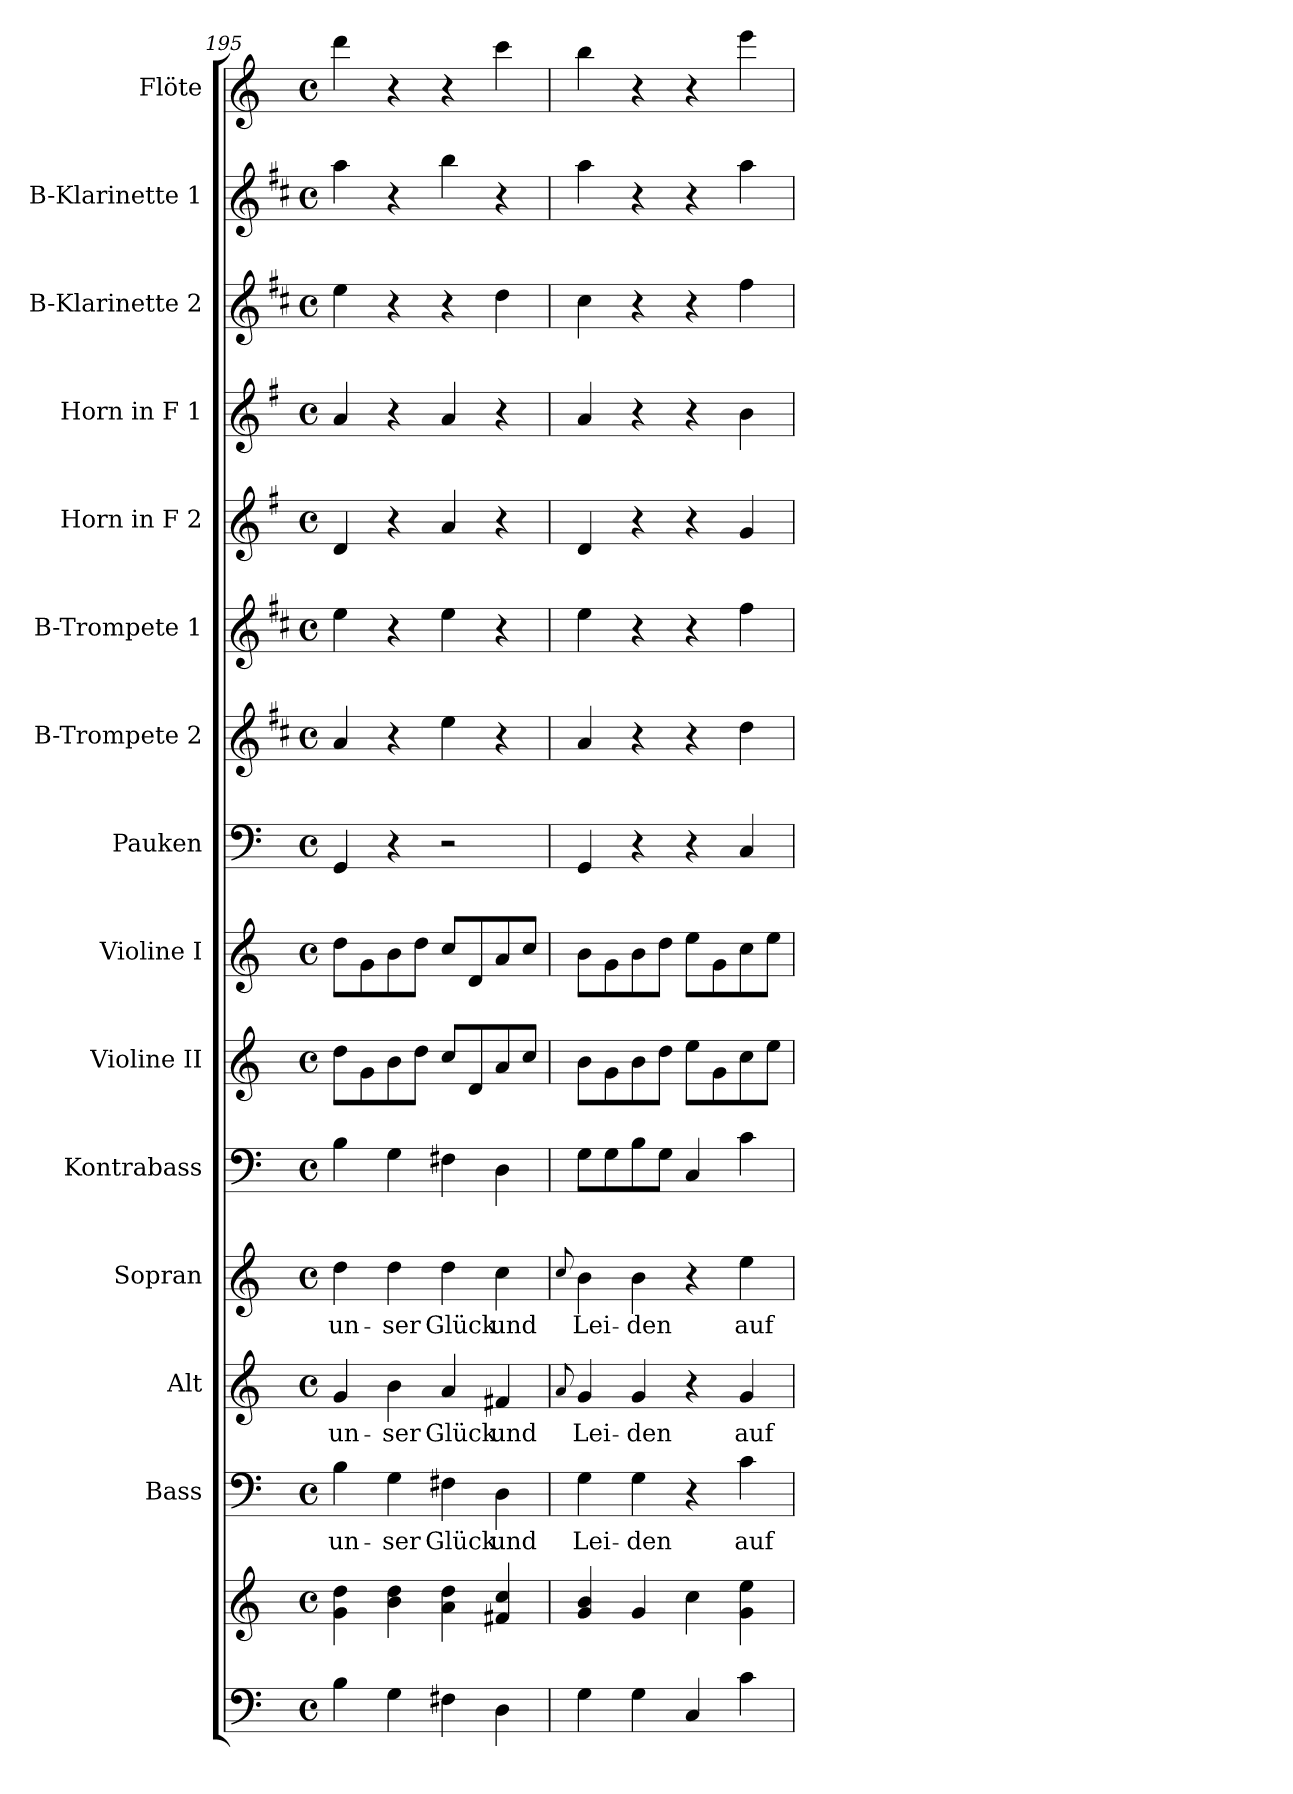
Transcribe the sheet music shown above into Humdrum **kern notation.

**kern	**kern	**kern	**text	**kern	**text	**kern	**text	**kern	**kern	**kern	**kern	**kern	**kern	**kern	**kern	**kern	**kern	**kern
*part15	*part15	*part14	*part14	*part13	*part13	*part12	*part12	*part11	*part10	*part9	*part8	*part7	*part6	*part5	*part4	*part3	*part2	*part1
*staff16	*staff15	*staff14	*staff14	*staff13	*staff13	*staff12	*staff12	*staff11	*staff10	*staff9	*staff8	*staff7	*staff6	*staff5	*staff4	*staff3	*staff2	*staff1
*	*	*I"Bass	*	*I"Alt	*	*I"Sopran	*	*I"Kontrabass	*I"Violine II	*I"Violine I	*I"Pauken	*I"B-Trompete 2	*I"B-Trompete 1	*I"Horn in F 2	*I"Horn in F 1	*I"B-Klarinette 2	*I"B-Klarinette 1	*I"Flöte
*	*	*I'B.	*	*I'A.	*	*I'S.	*	*I'Kb.	*I'Vl. II	*I'Vl. I	*I'Pk.	*I'B Trp. 2	*I'B Trp. 1	*	*	*I'B Kl. 2	*I'B Kl. 1	*I'Fl.
*clefF4	*clefG2	*clefF4	*	*clefG2	*	*clefG2	*	*clefF4	*clefG2	*clefG2	*clefF4	*clefG2	*clefG2	*clefG2	*clefG2	*clefG2	*clefG2	*clefG2
*	*	*	*	*	*	*	*	*ITrd7c12	*	*	*	*ITrd1c2	*ITrd1c2	*ITrd4c7	*ITrd4c7	*ITrd1c2	*ITrd1c2	*
*k[]	*k[]	*k[]	*	*k[]	*	*k[]	*	*k[]	*k[]	*k[]	*k[]	*k[]	*k[]	*k[]	*k[]	*k[]	*k[]	*k[]
*C:	*C:	*C:	*	*C:	*	*C:	*	*C:	*C:	*C:	*C:	*C:	*C:	*C:	*C:	*C:	*C:	*C:
*M4/4	*M4/4	*M4/4	*	*M4/4	*	*M4/4	*	*M4/4	*M4/4	*M4/4	*M4/4	*M4/4	*M4/4	*M4/4	*M4/4	*M4/4	*M4/4	*M4/4
*met(c)	*met(c)	*met(c)	*	*met(c)	*	*met(c)	*	*met(c)	*met(c)	*met(c)	*met(c)	*met(c)	*met(c)	*met(c)	*met(c)	*met(c)	*met(c)	*met(c)
=195	=195	=195	=195	=195	=195	=195	=195	=195	=195	=195	=195	=195	=195	=195	=195	=195	=195	=195
!	!	!	!LO:LY:b	!	!LO:LY:b	!	!LO:LY:b	!	!	!	!	!	!	!	!	!	!	!
4B\	4g\ 4dd\	4B\	un-	4g/	un-	4dd\	un-	4BB\	8dd\L	8dd\L	4GG/	4g/	4dd\	4G/	4d/	4dd\	4gg\	4ddd\
.	.	.	.	.	.	.	.	.	8g\	8g\	.	.	.	.	.	.	.	.
!	!	!	!LO:LY:b	!	!LO:LY:b	!	!LO:LY:b	!	!	!	!	!	!	!	!	!	!	!
4G\	4b\ 4dd\	4G\	-ser	4b\	-ser	4dd\	-ser	4GG\	8b\	8b\	4r	4r	4r	4r	4r	4r	4r	4r
.	.	.	.	.	.	.	.	.	8dd\J	8dd\J	.	.	.	.	.	.	.	.
!	!	!	!LO:LY:b	!	!LO:LY:b	!	!LO:LY:b	!	!	!	!	!	!	!	!	!	!	!
4F#X\	4a\ 4dd\	4F#X\	Glück	4a/	Glück	4dd\	Glück	4FF#X\	8cc/L	8cc/L	2r	4dd\	4dd\	4d/	4d/	4r	4aa\	4r
.	.	.	.	.	.	.	.	.	8d/	8d/	.	.	.	.	.	.	.	.
!	!	!	!LO:LY:b	!	!LO:LY:b	!	!LO:LY:b	!	!	!	!	!	!	!	!	!	!	!
4D\	4f#X/ 4cc/	4D\	und	4f#X/	und	4cc\	und	4DD\	8a/	8a/	.	4r	4r	4r	4r	4cc\	4r	4ccc\
.	.	.	.	.	.	.	.	.	8cc/J	8cc/J	.	.	.	.	.	.	.	.
=196	=196	=196	=196	=196	=196	=196	=196	=196	=196	=196	=196	=196	=196	=196	=196	=196	=196	=196
.	.	.	.	8qqa/	.	8qqcc/	.	.	.	.	.	.	.	.	.	.	.	.
!	!	!	!LO:LY:b	!	!LO:LY:b	!	!LO:LY:b	!	!	!	!	!	!	!	!	!	!	!
4G\	4g/ 4b/	4G\	Lei-	4g/	Lei-	4b\	Lei-	8GG\L	8b\L	8b\L	4GG/	4g/	4dd\	4G/	4d/	4b\	4gg\	4bb\
.	.	.	.	.	.	.	.	8GG\	8g\	8g\	.	.	.	.	.	.	.	.
!	!	!	!LO:LY:b	!	!LO:LY:b	!	!LO:LY:b	!	!	!	!	!	!	!	!	!	!	!
4G\	4g/	4G\	-den	4g/	-den	4b\	-den	8BB\	8b\	8b\	4r	4r	4r	4r	4r	4r	4r	4r
.	.	.	.	.	.	.	.	8GG\J	8dd\J	8dd\J	.	.	.	.	.	.	.	.
4C/	4cc\	4r	.	4r	.	4r	.	4CC/	8ee\L	8ee\L	4r	4r	4r	4r	4r	4r	4r	4r
.	.	.	.	.	.	.	.	.	8g\	8g\	.	.	.	.	.	.	.	.
!	!	!	!LO:LY:b	!	!LO:LY:b	!	!LO:LY:b	!	!	!	!	!	!	!	!	!	!	!
4c\	4g\ 4ee\	4c\	auf	4g/	auf	4ee\	auf	4C\	8cc\	8cc\	4C/	4cc\	4ee\	4c/	4e\	4ee\	4gg\	4eee\
.	.	.	.	.	.	.	.	.	8ee\J	8ee\J	.	.	.	.	.	.	.	.
=	=	=	=	=	=	=	=	=	=	=	=	=	=	=	=	=	=	=
*-	*-	*-	*-	*-	*-	*-	*-	*-	*-	*-	*-	*-	*-	*-	*-	*-	*-	*-
